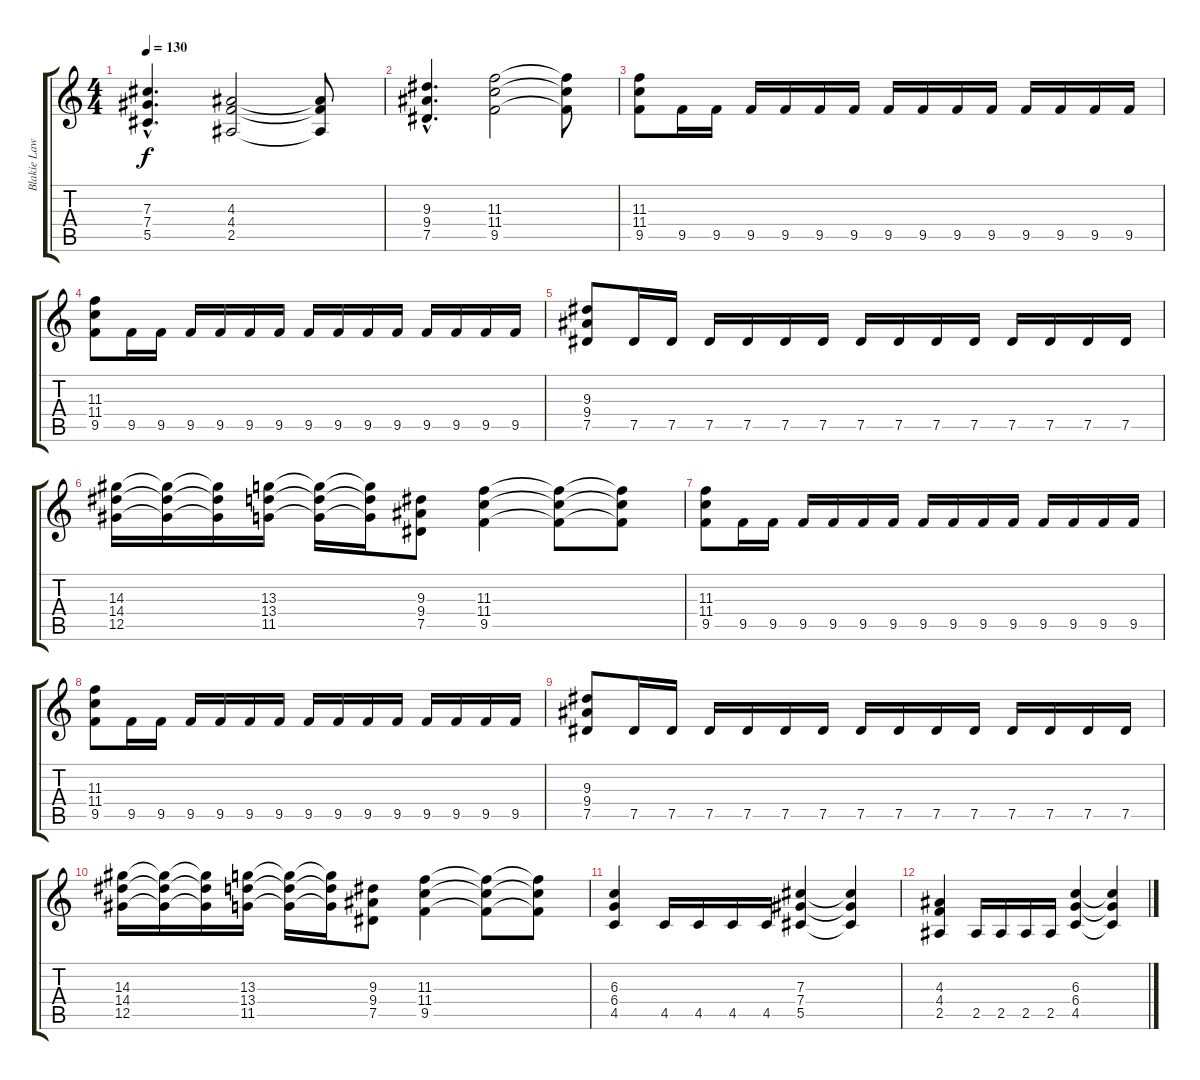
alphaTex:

\track ("Blakie Lawless" "Blakie Law") {instrument distortionguitar}
\staff {score tabs}
\tuning (Eb4 Bb3 Gb3 Db3 Ab2 Eb2) {hide}
\ts (4 4)
\tempo 130
\clef g2
\ks c
(7.3{hac} 7.4{hac} 5.5{hac}).4{d dy f} (4.3 4.4 2.5).2 (4.3{t} 4.4{t} 2.5{t}).8 |
(9.3{hac} 9.4{hac} 7.5{hac}).4{d} (11.3 11.4 9.5).2 (11.3{t} 11.4{t} 9.5{t}).8 |
(11.3 11.4 9.5).8 9.5.16 9.5.16 9.5.16 9.5.16 9.5.16 9.5.16 9.5.16 9.5.16 9.5.16 9.5.16 9.5.16 9.5.16 9.5.16 9.5.16 |
(11.3 11.4 9.5).8 9.5.16 9.5.16 9.5.16 9.5.16 9.5.16 9.5.16 9.5.16 9.5.16 9.5.16 9.5.16 9.5.16 9.5.16 9.5.16 9.5.16 |
(9.3 9.4 7.5).8 7.5.16 7.5.16 7.5.16 7.5.16 7.5.16 7.5.16 7.5.16 7.5.16 7.5.16 7.5.16 7.5.16 7.5.16 7.5.16 7.5.16 |
(14.3 14.4 12.5).16 (14.3{t} 14.4{t} 12.5{t}).16 (14.3{t} 14.4{t} 12.5{t}).16 (13.3 13.4 11.5).16 (13.3{t} 13.4{t} 11.5{t}).16 (13.3{t} 13.4{t} 11.5{t}).16 (9.3 9.4 7.5).8 (11.3 11.4 9.5).4 (11.3{t} 11.4{t} 9.5{t}).8 (11.3{t} 11.4{t} 9.5{t}).8 |
(11.3 11.4 9.5).8 9.5.16 9.5.16 9.5.16 9.5.16 9.5.16 9.5.16 9.5.16 9.5.16 9.5.16 9.5.16 9.5.16 9.5.16 9.5.16 9.5.16 |
(11.3 11.4 9.5).8 9.5.16 9.5.16 9.5.16 9.5.16 9.5.16 9.5.16 9.5.16 9.5.16 9.5.16 9.5.16 9.5.16 9.5.16 9.5.16 9.5.16 |
(9.3 9.4 7.5).8 7.5.16 7.5.16 7.5.16 7.5.16 7.5.16 7.5.16 7.5.16 7.5.16 7.5.16 7.5.16 7.5.16 7.5.16 7.5.16 7.5.16 |
(14.3 14.4 12.5).16 (14.3{t} 14.4{t} 12.5{t}).16 (14.3{t} 14.4{t} 12.5{t}).16 (13.3 13.4 11.5).16 (13.3{t} 13.4{t} 11.5{t}).16 (13.3{t} 13.4{t} 11.5{t}).16 (9.3 9.4 7.5).8 (11.3 11.4 9.5).4 (11.3{t} 11.4{t} 9.5{t}).8 (11.3{t} 11.4{t} 9.5{t}).8 |
(6.3 6.4 4.5).4 4.5.16 4.5.16 4.5.16 4.5.16 (7.3 7.4 5.5).4 (7.3{t} 7.4{t} 5.5{t}).4 |
(4.3 4.4 2.5).4 2.5.16 2.5.16 2.5.16 2.5.16 (6.3 6.4 4.5).4 (6.3{t} 6.4{t} 4.5{t}).4
